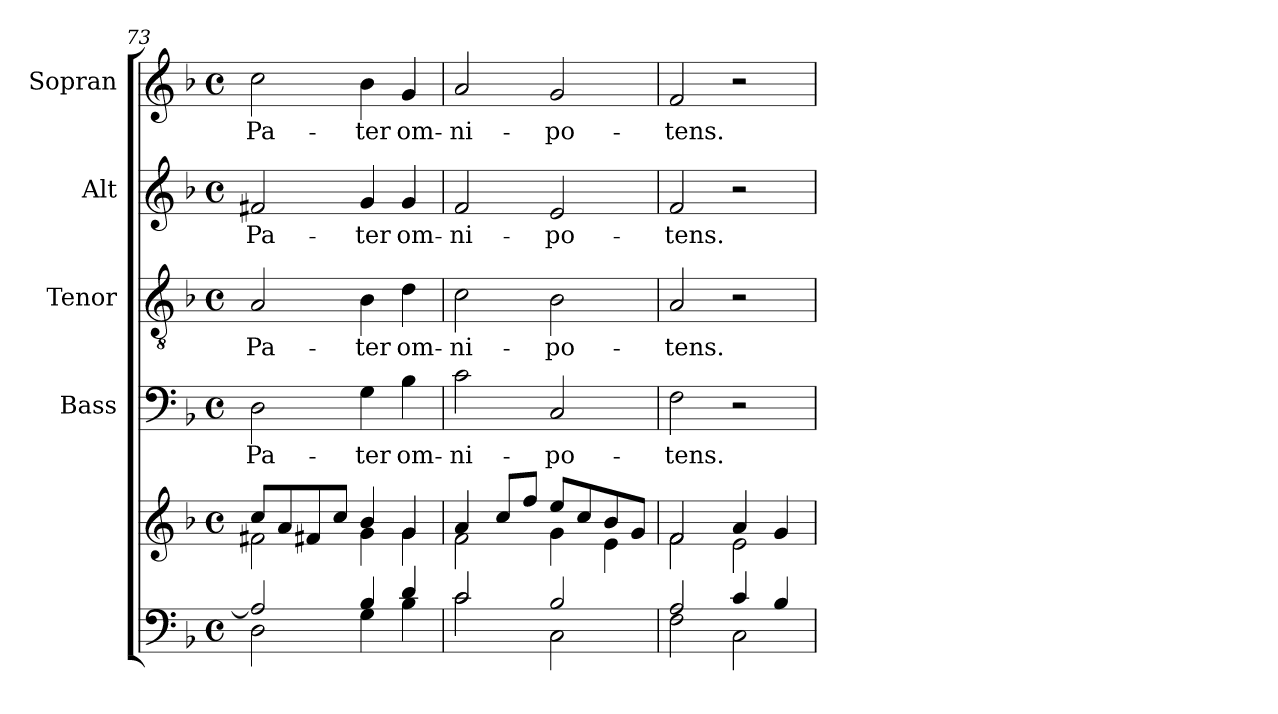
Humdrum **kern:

**kern	**kern	**kern	**text	**kern	**text	**kern	**text	**kern	**text
*part5	*part5	*part4	*part4	*part3	*part3	*part2	*part2	*part1	*part1
*staff6	*staff5	*staff4	*staff4	*staff3	*staff3	*staff2	*staff2	*staff1	*staff1
*	*	*I"Bass	*	*I"Tenor	*	*I"Alt	*	*I"Sopran	*
*	*	*I'B.	*	*I'T.	*	*I'A.	*	*I'S.	*
*clefF4	*clefG2	*clefF4	*	*clefGv2	*	*clefG2	*	*clefG2	*
*k[b-]	*k[b-]	*k[b-]	*	*k[b-]	*	*k[b-]	*	*k[b-]	*
*F:	*F:	*F:	*	*F:	*	*F:	*	*F:	*
*M4/4	*M4/4	*M4/4	*	*M4/4	*	*M4/4	*	*M4/4	*
*met(c)	*met(c)	*met(c)	*	*met(c)	*	*met(c)	*	*met(c)	*
=73	=73	=73	=73	=73	=73	=73	=73	=73	=73
*^	*^	*	*	*	*	*	*	*	*
!	!	!	!	!	!LO:LY:b	!	!LO:LY:b	!	!LO:LY:b	!	!LO:LY:b
2A/]	2D\	8cc/L	2f#X\	2D\	Pa-	2A/	Pa-	2f#X/	Pa-	2cc\	Pa-
.	.	8a/	.	.	.	.	.	.	.	.	.
.	.	8f#X/	.	.	.	.	.	.	.	.	.
.	.	8cc/J	.	.	.	.	.	.	.	.	.
!	!	!	!	!	!LO:LY:b	!	!LO:LY:b	!	!LO:LY:b	!	!LO:LY:b
4B-/	4G\	4b-/	4g\	4G\	-ter	4B-\	-ter	4g/	-ter	4b-\	-ter
!	!	!	!	!	!LO:LY:b	!	!LO:LY:b	!	!LO:LY:b	!	!LO:LY:b
4d/	4B-\	4g/	4g\	4B-\	om-	4d\	om-	4g/	om-	4g/	om-
=74	=74	=74	=74	=74	=74	=74	=74	=74	=74	=74	=74
!	!	!	!	!	!LO:LY:b	!	!LO:LY:b	!	!LO:LY:b	!	!LO:LY:b
2c/	2c\	4a/	2f\	2c\	-ni-	2c\	-ni-	2f/	-ni-	2a/	-ni-
.	.	8cc/L	.	.	.	.	.	.	.	.	.
.	.	8ff/J	.	.	.	.	.	.	.	.	.
!	!	!	!	!	!LO:LY:b	!	!LO:LY:b	!	!LO:LY:b	!	!LO:LY:b
2B-/	2C\	8ee/L	4g\	2C/	-po-	2B-\	-po-	2e/	-po-	2g/	-po-
.	.	8cc/	.	.	.	.	.	.	.	.	.
.	.	8b-/	4e\	.	.	.	.	.	.	.	.
.	.	8g/J	.	.	.	.	.	.	.	.	.
!!LO:LB:g=z
=75	=75	=75	=75	=75	=75	=75	=75	=75	=75	=75	=75
!	!	!	!	!	!LO:LY:b	!	!LO:LY:b	!	!LO:LY:b	!	!LO:LY:b
2A/	2F\	2f/	2f\	2F\	-tens.	2A/	-tens.	2f/	-tens.	2f/	-tens.
4c/	2C\	4a/	2e\	2r	.	2r	.	2r	.	2r	.
4B-/	.	4g/	.	.	.	.	.	.	.	.	.
*v	*v	*	*	*	*	*	*	*	*	*	*
*	*v	*v	*	*	*	*	*	*	*	*
=	=	=	=	=	=	=	=	=	=
*-	*-	*-	*-	*-	*-	*-	*-	*-	*-
